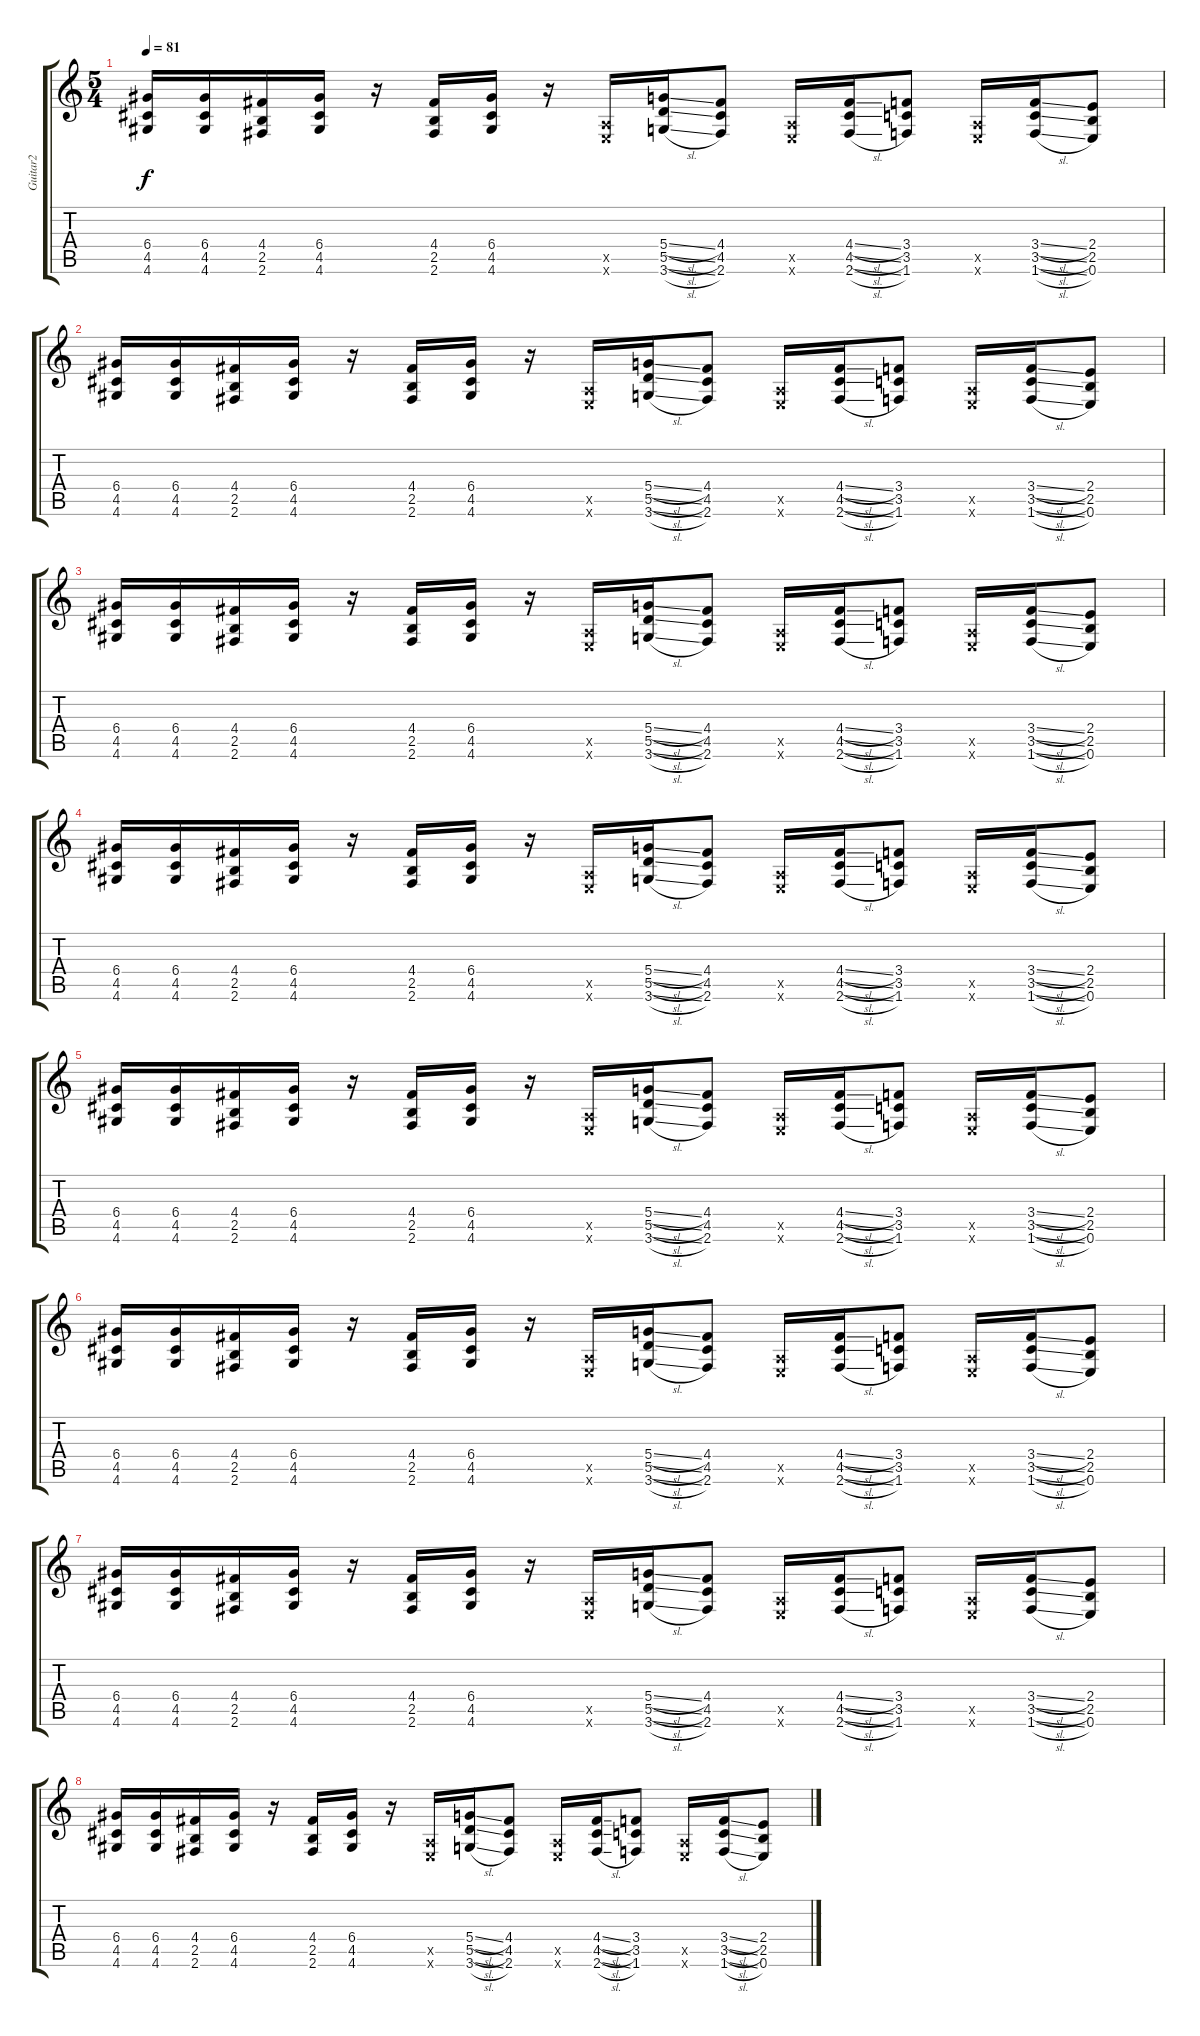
\track ("Guitar2" "Guitar2") {instrument overdrivenguitar}
\staff {score tabs}
\tuning (E4 B3 G3 D3 A2 E2) {hide}
\ts (5 4)
\tempo 81
\clef g2
\ks c
(6.4 4.5 4.6).16{dy f} (6.4 4.5 4.6).16 (4.4 2.5 2.6).16 (6.4 4.5 4.6).16 r.16 (4.4 2.5 2.6).16 (6.4 4.5 4.6).16 r.16 (0.5{x} 0.6{x}).16 (5.4{sl} 5.5{sl} 3.6{sl}).16 (4.4 4.5 2.6).8 (0.5{x} 0.6{x}).16 (4.4{sl} 4.5{sl} 2.6{sl}).16 (3.4 3.5 1.6).8 (0.5{x} 0.6{x}).16 (3.4{sl} 3.5{sl} 1.6{sl}).16 (2.4 2.5 0.6).8 |
(6.4 4.5 4.6).16 (6.4 4.5 4.6).16 (4.4 2.5 2.6).16 (6.4 4.5 4.6).16 r.16 (4.4 2.5 2.6).16 (6.4 4.5 4.6).16 r.16 (0.5{x} 0.6{x}).16 (5.4{sl} 5.5{sl} 3.6{sl}).16 (4.4 4.5 2.6).8 (0.5{x} 0.6{x}).16 (4.4{sl} 4.5{sl} 2.6{sl}).16 (3.4 3.5 1.6).8 (0.5{x} 0.6{x}).16 (3.4{sl} 3.5{sl} 1.6{sl}).16 (2.4 2.5 0.6).8 |
(6.4 4.5 4.6).16 (6.4 4.5 4.6).16 (4.4 2.5 2.6).16 (6.4 4.5 4.6).16 r.16 (4.4 2.5 2.6).16 (6.4 4.5 4.6).16 r.16 (0.5{x} 0.6{x}).16 (5.4{sl} 5.5{sl} 3.6{sl}).16 (4.4 4.5 2.6).8 (0.5{x} 0.6{x}).16 (4.4{sl} 4.5{sl} 2.6{sl}).16 (3.4 3.5 1.6).8 (0.5{x} 0.6{x}).16 (3.4{sl} 3.5{sl} 1.6{sl}).16 (2.4 2.5 0.6).8 |
(6.4 4.5 4.6).16 (6.4 4.5 4.6).16 (4.4 2.5 2.6).16 (6.4 4.5 4.6).16 r.16 (4.4 2.5 2.6).16 (6.4 4.5 4.6).16 r.16 (0.5{x} 0.6{x}).16 (5.4{sl} 5.5{sl} 3.6{sl}).16 (4.4 4.5 2.6).8 (0.5{x} 0.6{x}).16 (4.4{sl} 4.5{sl} 2.6{sl}).16 (3.4 3.5 1.6).8 (0.5{x} 0.6{x}).16 (3.4{sl} 3.5{sl} 1.6{sl}).16 (2.4 2.5 0.6).8 |
(6.4 4.5 4.6).16 (6.4 4.5 4.6).16 (4.4 2.5 2.6).16 (6.4 4.5 4.6).16 r.16 (4.4 2.5 2.6).16 (6.4 4.5 4.6).16 r.16 (0.5{x} 0.6{x}).16 (5.4{sl} 5.5{sl} 3.6{sl}).16 (4.4 4.5 2.6).8 (0.5{x} 0.6{x}).16 (4.4{sl} 4.5{sl} 2.6{sl}).16 (3.4 3.5 1.6).8 (0.5{x} 0.6{x}).16 (3.4{sl} 3.5{sl} 1.6{sl}).16 (2.4 2.5 0.6).8 |
(6.4 4.5 4.6).16 (6.4 4.5 4.6).16 (4.4 2.5 2.6).16 (6.4 4.5 4.6).16 r.16 (4.4 2.5 2.6).16 (6.4 4.5 4.6).16 r.16 (0.5{x} 0.6{x}).16 (5.4{sl} 5.5{sl} 3.6{sl}).16 (4.4 4.5 2.6).8 (0.5{x} 0.6{x}).16 (4.4{sl} 4.5{sl} 2.6{sl}).16 (3.4 3.5 1.6).8 (0.5{x} 0.6{x}).16 (3.4{sl} 3.5{sl} 1.6{sl}).16 (2.4 2.5 0.6).8 |
(6.4 4.5 4.6).16 (6.4 4.5 4.6).16 (4.4 2.5 2.6).16 (6.4 4.5 4.6).16 r.16 (4.4 2.5 2.6).16 (6.4 4.5 4.6).16 r.16 (0.5{x} 0.6{x}).16 (5.4{sl} 5.5{sl} 3.6{sl}).16 (4.4 4.5 2.6).8 (0.5{x} 0.6{x}).16 (4.4{sl} 4.5{sl} 2.6{sl}).16 (3.4 3.5 1.6).8 (0.5{x} 0.6{x}).16 (3.4{sl} 3.5{sl} 1.6{sl}).16 (2.4 2.5 0.6).8 |
(6.4 4.5 4.6).16 (6.4 4.5 4.6).16 (4.4 2.5 2.6).16 (6.4 4.5 4.6).16 r.16 (4.4 2.5 2.6).16 (6.4 4.5 4.6).16 r.16 (0.5{x} 0.6{x}).16 (5.4{sl} 5.5{sl} 3.6{sl}).16 (4.4 4.5 2.6).8 (0.5{x} 0.6{x}).16 (4.4{sl} 4.5{sl} 2.6{sl}).16 (3.4 3.5 1.6).8 (0.5{x} 0.6{x}).16 (3.4{sl} 3.5{sl} 1.6{sl}).16 (2.4 2.5 0.6).8
